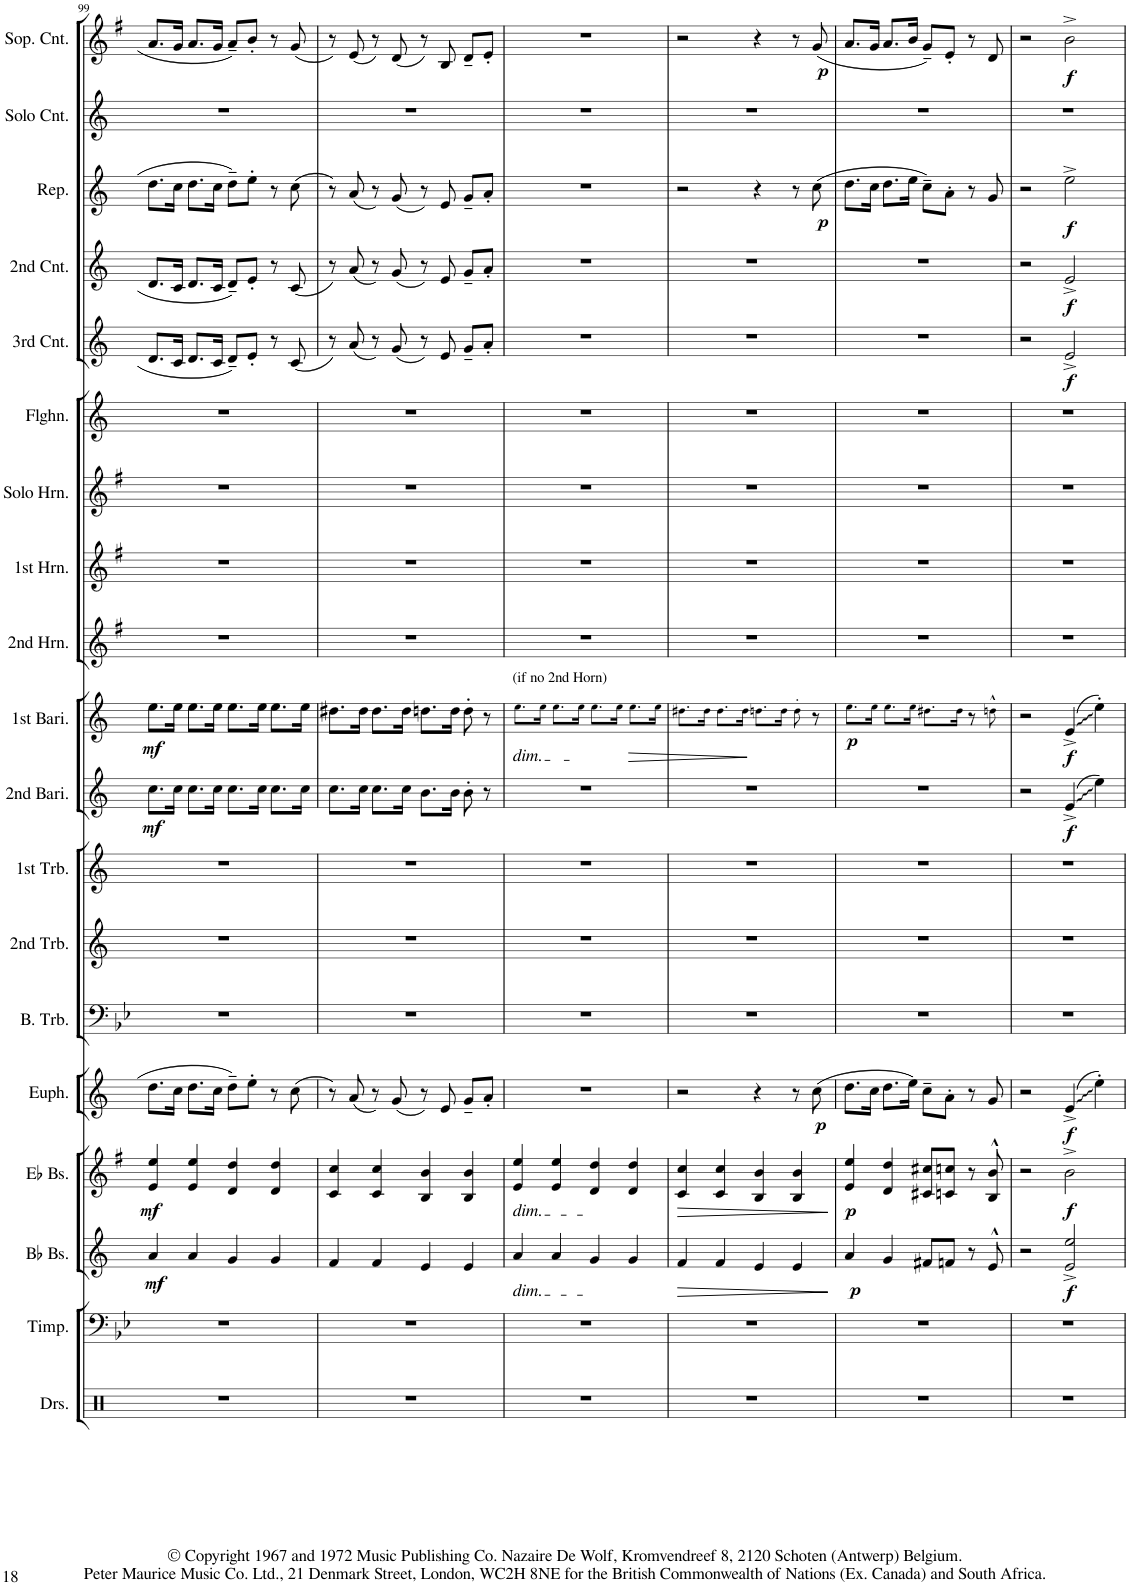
**kern	**kern	**kern	**dynam	**kern	**dynam	**kern	**dynam	**kern	**kern	**kern	**kern	**dynam	**kern	**dynam	**kern	**kern	**kern	**kern	**kern	**dynam	**kern	**dynam	**kern	**dynam	**kern	**kern	**dynam
*part19	*part18	*part17	*part17	*part16	*part16	*part15	*part15	*part14	*part13	*part12	*part11	*part11	*part10	*part10	*part9	*part8	*part7	*part6	*part5	*part5	*part4	*part4	*part3	*part3	*part2	*part1	*part1
*staff19	*staff18	*staff17	*staff17	*staff16	*staff16	*staff15	*staff15	*staff14	*staff13	*staff12	*staff11	*staff11	*staff10	*staff10	*staff9	*staff8	*staff7	*staff6	*staff5	*staff5	*staff4	*staff4	*staff3	*staff3	*staff2	*staff1	*staff1
*I"Drumset	*I"Timpani	*I"Bb Bass	*	*I"Eb Bass	*	*I"Euphonium	*	*I"Bass Trombone	*I"2nd Trombone	*I"1st Trombone	*I"2nd Baritone	*	*I"1st Baritone	*	*I"2nd Horn	*I"1st Horn	*I"Solo Horn	*I"Flugelhorn	*I"3rd Cornet	*	*I"2nd Cornet	*	*I"Repiano	*	*I"Solo Cornet	*I"Soprano Cornet	*
*I'Drs.	*I'Timp.	*I'Bb Bs.	*	*I'Eb Bs.	*	*I'Euph.	*	*I'B. Trb.	*I'2nd Trb.	*I'1st Trb.	*I'2nd Bari.	*	*I'1st Bari.	*	*I'2nd Hrn.	*I'1st Hrn.	*I'Solo Hrn.	*I'Flghn.	*I'3rd Cnt.	*	*I'2nd Cnt.	*	*I'Rep.	*	*I'Solo Cnt.	*I'Sop. Cnt.	*
!!LO:PB:g=z
*clefX	*clefF4	*clefG2	*	*clefG2	*	*clefG2	*	*clefF4	*clefG2	*clefG2	*clefG2	*	*clefG2	*	*clefG2	*clefG2	*clefG2	*clefG2	*clefG2	*	*clefG2	*	*clefG2	*	*clefG2	*clefG2	*
*	*	*Trd15c26	*	*Trd12c21	*	*Trd8c14	*	*Trd7c12	*Trd1c2	*Trd1c2	*Trd1c2	*	*Trd1c2	*	*Trd5c9	*Trd5c9	*Trd5c9	*Trd1c2	*Trd1c2	*	*Trd1c2	*	*Trd1c2	*	*Trd1c2	*Trd-2c-3	*
*k[]	*k[b-e-]	*k[]	*	*k[f#]	*	*k[]	*	*k[b-e-]	*k[]	*k[]	*k[]	*	*k[]	*	*k[f#]	*k[f#]	*k[f#]	*k[]	*k[]	*	*k[]	*	*k[]	*	*k[]	*k[f#]	*
*M2/2	*M2/2	*M2/2	*	*M2/2	*	*M2/2	*	*M2/2	*M2/2	*M2/2	*M2/2	*	*M2/2	*	*M2/2	*M2/2	*M2/2	*M2/2	*M2/2	*	*M2/2	*	*M2/2	*	*M2/2	*M2/2	*
*met(c|)	*met(c|)	*met(c|)	*	*met(c|)	*	*met(c|)	*	*met(c|)	*met(c|)	*met(c|)	*met(c|)	*	*met(c|)	*	*met(c|)	*met(c|)	*met(c|)	*met(c|)	*met(c|)	*	*met(c|)	*	*met(c|)	*	*met(c|)	*met(c|)	*
=99	=99	=99	=99	=99	=99	=99	=99	=99	=99	=99	=99	=99	=99	=99	=99	=99	=99	=99	=99	=99	=99	=99	=99	=99	=99	=99	=99
!	!	!	!LO:DY:b	!	!LO:DY:b	!	!	!	!	!	!	!LO:DY:b	!	!LO:DY:b	!	!	!	!	!	!	!	!	!	!	!	!	!
1r	1r	4a/	mf	4e/ 4ee/	mf	8.dd\L	.	1r	1r	1r	8.cc\L	mf	8.ee\L	mf	1r	1r	1r	1r	8.d/L	.	8.d/L	.	8.dd\L	.	1r	8.a/L	.
.	.	.	.	.	.	16cc\Jk	.	.	.	.	16cc\Jk	.	16ee\Jk	.	.	.	.	.	16c/Jk	.	16c/Jk	.	16cc\Jk	.	.	16g/Jk	.
.	.	4a/	.	4e/ 4ee/	.	8.dd\L	.	.	.	.	8.cc\L	.	8.ee\L	.	.	.	.	.	8.d/L	.	8.d/L	.	8.dd\L	.	.	8.a/L	.
.	.	.	.	.	.	16cc\Jk	.	.	.	.	16cc\Jk	.	16ee\Jk	.	.	.	.	.	16c/Jk	.	16c/Jk	.	16cc\Jk	.	.	16g/Jk	.
.	.	4g/	.	4d/ 4dd/	.	8dd~\L	.	.	.	.	8.cc\L	.	8.ee\L	.	.	.	.	.	8d~/L	.	8d~/L	.	8dd~\L	.	.	8a~/L	.
.	.	.	.	.	.	8ee'\J	.	.	.	.	.	.	.	.	.	.	.	.	8e'/J	.	8e'/J	.	8ee'\J	.	.	8b'/J	.
.	.	.	.	.	.	.	.	.	.	.	16cc\Jk	.	16ee\Jk	.	.	.	.	.	.	.	.	.	.	.	.	.	.
.	.	4g/	.	4d/ 4dd/	.	8r	.	.	.	.	8.cc\L	.	8.ee\L	.	.	.	.	.	8r	.	8r	.	8r	.	.	8r	.
.	.	.	.	.	.	(8cc\	.	.	.	.	.	.	.	.	.	.	.	.	(8c/	.	(8c/	.	(8cc\	.	.	(8g/	.
.	.	.	.	.	.	.	.	.	.	.	16cc\Jk	.	16ee\Jk	.	.	.	.	.	.	.	.	.	.	.	.	.	.
=100	=100	=100	=100	=100	=100	=100	=100	=100	=100	=100	=100	=100	=100	=100	=100	=100	=100	=100	=100	=100	=100	=100	=100	=100	=100	=100	=100
1r	1r	4f/	.	4c/ 4cc/	.	8r)	.	1r	1r	1r	8.cc\L	.	8.dd#X\L	.	1r	1r	1r	1r	8r)	.	8r)	.	8r)	.	1r	8r)	.
.	.	.	.	.	.	(8a/	.	.	.	.	.	.	.	.	.	.	.	.	(8a/	.	(8a/	.	(8a/	.	.	(8e/	.
.	.	.	.	.	.	.	.	.	.	.	16cc\Jk	.	16dd#\Jk	.	.	.	.	.	.	.	.	.	.	.	.	.	.
.	.	4f/	.	4c/ 4cc/	.	8r)	.	.	.	.	8.cc\L	.	8.dd#\L	.	.	.	.	.	8r)	.	8r)	.	8r)	.	.	8r)	.
.	.	.	.	.	.	(8g/	.	.	.	.	.	.	.	.	.	.	.	.	(8g/	.	(8g/	.	(8g/	.	.	(8d/	.
.	.	.	.	.	.	.	.	.	.	.	16cc\Jk	.	16dd#\Jk	.	.	.	.	.	.	.	.	.	.	.	.	.	.
.	.	4e/	.	4B/ 4b/	.	8r)	.	.	.	.	8.b\L	.	8.ddn\L	.	.	.	.	.	8r)	.	8r)	.	8r)	.	.	8r)	.
.	.	.	.	.	.	8e/	.	.	.	.	.	.	.	.	.	.	.	.	8e/	.	8e/	.	8e/	.	.	8B/	.
.	.	.	.	.	.	.	.	.	.	.	16b\Jk	.	16dd\Jk	.	.	.	.	.	.	.	.	.	.	.	.	.	.
.	.	4e/	.	4B/ 4b/	.	8g~/L	.	.	.	.	8b'\	.	8dd'\	.	.	.	.	.	8g~/L	.	8g~/L	.	8g~/L	.	.	8d~/L	.
.	.	.	.	.	.	8a'/J	.	.	.	.	8r	.	8r	.	.	.	.	.	8a'/J	.	8a'/J	.	8a'/J	.	.	8e'/J	.
=101	=101	=101	=101	=101	=101	=101	=101	=101	=101	=101	=101	=101	=101	=101	=101	=101	=101	=101	=101	=101	=101	=101	=101	=101	=101	=101	=101
!	!	!	!	!	!	!	!	!	!	!	!	!	!LO:TX:a:t=(if no 2nd Horn)	!	!	!	!	!	!	!	!	!	!	!	!	!	!
!	!	!	!	!	!	!	!	!	!	!	!	!	!LO:TX:b:i:t=dim.	!	!	!	!	!	!	!	!	!	!	!	!	!	!
!	!	!	!	!LO:TX:b:i:t=dim.	!	!	!	!	!	!	!	!	!	!	!	!	!	!	!	!	!	!	!	!	!	!	!
!	!	!LO:TX:b:i:t=dim.	!	!	!	!	!	!	!	!	!	!	!	!	!	!	!	!	!	!	!	!	!	!	!	!	!
1r	1r	4a/	.	4e/ 4ee/	.	1r	.	1r	1r	1r	1r	.	8.ee!\L	.	1r	1r	1r	1r	1r	.	1r	.	1r	.	1r	1r	.
.	.	.	.	.	.	.	.	.	.	.	.	.	16ee!\Jk	.	.	.	.	.	.	.	.	.	.	.	.	.	.
.	.	4a/	.	4e/ 4ee/	.	.	.	.	.	.	.	.	8.ee!\L	.	.	.	.	.	.	.	.	.	.	.	.	.	.
.	.	.	.	.	.	.	.	.	.	.	.	.	16ee!\Jk	.	.	.	.	.	.	.	.	.	.	.	.	.	.
.	.	4g/	.	4d/ 4dd/	.	.	.	.	.	.	.	.	8.ee!\L	.	.	.	.	.	.	.	.	.	.	.	.	.	.
.	.	.	.	.	.	.	.	.	.	.	.	.	16ee!\Jk	.	.	.	.	.	.	.	.	.	.	.	.	.	.
!	!	!	!	!	!	!	!	!	!	!	!	!	!	!LO:HP:b	!	!	!	!	!	!	!	!	!	!	!	!	!
.	.	4g/	.	4d/ 4dd/	.	.	.	.	.	.	.	.	8.ee!\L	>	.	.	.	.	.	.	.	.	.	.	.	.	.
.	.	.	.	.	.	.	.	.	.	.	.	.	16ee!\Jk	.	.	.	.	.	.	.	.	.	.	.	.	.	.
=102	=102	=102	=102	=102	=102	=102	=102	=102	=102	=102	=102	=102	=102	=102	=102	=102	=102	=102	=102	=102	=102	=102	=102	=102	=102	=102	=102
!	!	!	!LO:HP:b	!	!LO:HP:b	!	!	!	!	!	!	!	!	!	!	!	!	!	!	!	!	!	!	!	!	!	!
1r	1r	4f/	>	4c/ 4cc/	>	2r	.	1r	1r	1r	1r	.	8.dd#X!\L	.	1r	1r	1r	1r	1r	.	1r	.	2r	.	1r	2r	.
.	.	.	.	.	.	.	.	.	.	.	.	.	16dd#!\Jk	.	.	.	.	.	.	.	.	.	.	.	.	.	.
.	.	4f/	.	4c/ 4cc/	.	.	.	.	.	.	.	.	8.dd#!\L	.	.	.	.	.	.	.	.	.	.	.	.	.	.
.	.	.	.	.	.	.	.	.	.	.	.	.	16dd#!\Jk	.	.	.	.	.	.	.	.	.	.	.	.	.	.
.	.	4e/	.	4B/ 4b/	.	4r	.	.	.	.	.	.	8.ddn!\L	]	.	.	.	.	.	.	.	.	4r	.	.	4r	.
.	.	.	.	.	.	.	.	.	.	.	.	.	16dd!\Jk	.	.	.	.	.	.	.	.	.	.	.	.	.	.
.	.	4e/	.	4B/ 4b/	.	8r	.	.	.	.	.	.	8dd'!\	.	.	.	.	.	.	.	.	.	8r	.	.	8r	.
!	!	!	!	!	!	!	!LO:DY:b	!	!	!	!	!	!	!	!	!	!	!	!	!	!	!	!	!LO:DY:b	!	!	!LO:DY:b
.	.	.	.	.	.	(8cc\	p	.	.	.	.	.	8r	.	.	.	.	.	.	.	.	.	(8cc\	p	.	(8g/	p
.	.	.	]	.	]	.	.	.	.	.	.	.	.	.	.	.	.	.	.	.	.	.	.	.	.	.	.
=103	=103	=103	=103	=103	=103	=103	=103	=103	=103	=103	=103	=103	=103	=103	=103	=103	=103	=103	=103	=103	=103	=103	=103	=103	=103	=103	=103
!	!	!	!LO:DY:b	!	!LO:DY:b	!	!	!	!	!	!	!	!	!LO:DY:b	!	!	!	!	!	!	!	!	!	!	!	!	!
1r	1r	4a/	p	4e/ 4ee/	p	8.dd\L	.	1r	1r	1r	1r	.	8.ee!\L	p	1r	1r	1r	1r	1r	.	1r	.	8.dd\L	.	1r	8.a/L	.
.	.	.	.	.	.	16cc\Jk	.	.	.	.	.	.	16ee!\Jk	.	.	.	.	.	.	.	.	.	16cc\Jk	.	.	16g/Jk	.
.	.	4g/	.	4d/ 4dd/	.	8.dd\L	.	.	.	.	.	.	8.ee!\L	.	.	.	.	.	.	.	.	.	8.dd\L	.	.	8.a/L	.
.	.	.	.	.	.	16ee\Jk)	.	.	.	.	.	.	16ee!\Jk	.	.	.	.	.	.	.	.	.	16ee\Jk	.	.	16b/Jk	.
.	.	8f#X/L	.	8c#X/ 8cc#X/L	.	8cc~\L	.	.	.	.	.	.	8.dd#X!\L	.	.	.	.	.	.	.	.	.	8cc~\L)	.	.	8g~/L)	.
.	.	8fn/J	.	8cn/ 8ccn/J	.	8a'\J	.	.	.	.	.	.	.	.	.	.	.	.	.	.	.	.	8a'\J	.	.	8e'/J	.
.	.	.	.	.	.	.	.	.	.	.	.	.	16dd#!\Jk	.	.	.	.	.	.	.	.	.	.	.	.	.	.
.	.	8r	.	8r	.	8r	.	.	.	.	.	.	8r	.	.	.	.	.	.	.	.	.	8r	.	.	8r	.
.	.	8e^^/	.	8B/^^ 8b/^^	.	8g/	.	.	.	.	.	.	8ddn^^!\	.	.	.	.	.	.	.	.	.	8g/	.	.	8d/	.
=104	=104	=104	=104	=104	=104	=104	=104	=104	=104	=104	=104	=104	=104	=104	=104	=104	=104	=104	=104	=104	=104	=104	=104	=104	=104	=104	=104
1r	1r	2r	.	2r	.	2r	.	1r	1r	1r	2r	.	2r	.	1r	1r	1r	1r	2r	.	2r	.	2r	.	1r	2r	.
!	!	!	!LO:DY:b	!	!LO:DY:b	!	!LO:DY:b	!	!	!	!	!LO:DY:b	!	!LO:DY:b	!	!	!	!	!	!LO:DY:b	!	!LO:DY:b	!	!LO:DY:b	!	!	!LO:DY:b
.	.	2e/^ 2ee/^	f	2b^\	f	(4e^/	f	.	.	.	(4e^/	f	(4e^/	f	.	.	.	.	2e^/	f	2e^/	f	2ee^\	f	.	2b^\	f
.	.	.	.	.	.	4ee'\)	.	.	.	.	4ee\)	.	4ee'\)	.	.	.	.	.	.	.	.	.	.	.	.	.	.
=	=	=	=	=	=	=	=	=	=	=	=	=	=	=	=	=	=	=	=	=	=	=	=	=	=	=	=
*-	*-	*-	*-	*-	*-	*-	*-	*-	*-	*-	*-	*-	*-	*-	*-	*-	*-	*-	*-	*-	*-	*-	*-	*-	*-	*-	*-
